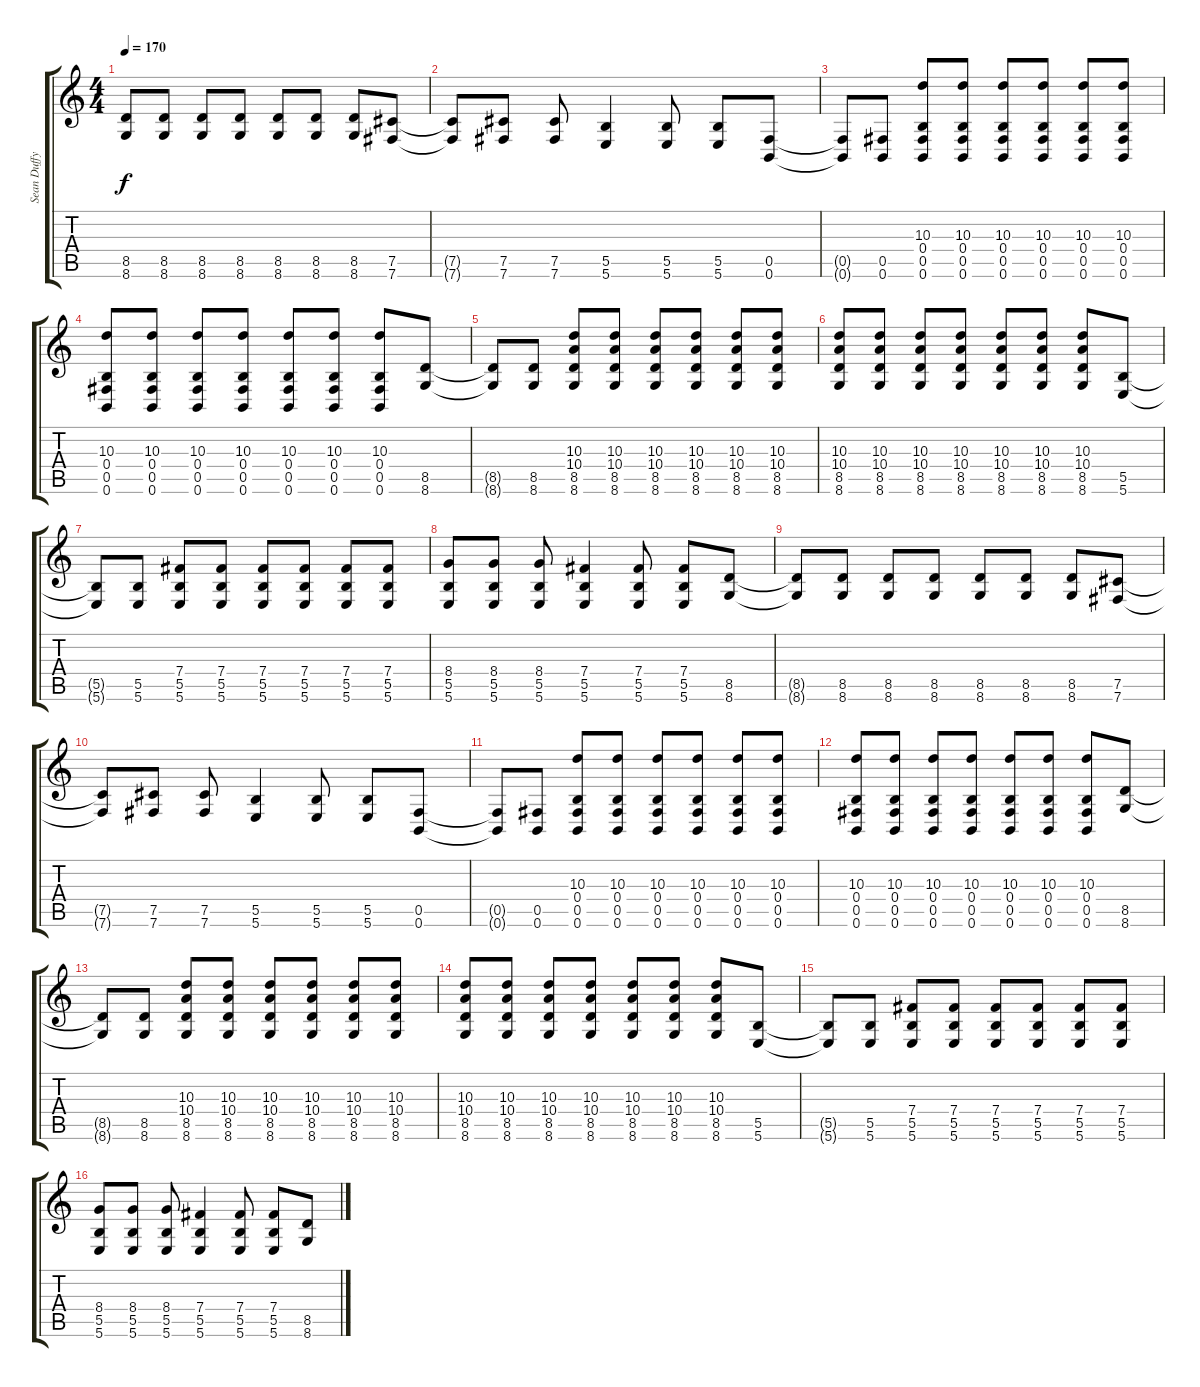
\track ("Sean Duffy" "Sean Duffy") {instrument distortionguitar}
\staff {score tabs}
\tuning (Db4 Ab3 E3 B2 Gb2 B1) {hide}
\ts (4 4)
\tempo 170
\clef g2
\ks c
(8.5{t} 8.6{t}).8{dy f} (8.5 8.6).8 (8.5 8.6).8 (8.5 8.6).8 (8.5 8.6).8 (8.5 8.6).8 (8.5 8.6).8 (7.5 7.6).8 |
(7.5{t} 7.6{t}).8 (7.5 7.6).8 (7.5 7.6).8 (5.5 5.6).4 (5.5 5.6).8 (5.5 5.6).8 (0.5 0.6).8 |
(0.5{t} 0.6{t}).8 (0.5 0.6).8 (10.3 0.4 0.5 0.6).8 (10.3 0.4 0.5 0.6).8 (10.3 0.4 0.5 0.6).8 (10.3 0.4 0.5 0.6).8 (10.3 0.4 0.5 0.6).8 (10.3 0.4 0.5 0.6).8 |
(10.3 0.4 0.5 0.6).8 (10.3 0.4 0.5 0.6).8 (10.3 0.4 0.5 0.6).8 (10.3 0.4 0.5 0.6).8 (10.3 0.4 0.5 0.6).8 (10.3 0.4 0.5 0.6).8 (10.3 0.4 0.5 0.6).8 (8.5 8.6).8 |
(8.5{t} 8.6{t}).8 (8.5 8.6).8 (10.3 10.4 8.5 8.6).8 (10.3 10.4 8.5 8.6).8 (10.3 10.4 8.5 8.6).8 (10.3 10.4 8.5 8.6).8 (10.3 10.4 8.5 8.6).8 (10.3 10.4 8.5 8.6).8 |
(10.3 10.4 8.5 8.6).8 (10.3 10.4 8.5 8.6).8 (10.3 10.4 8.5 8.6).8 (10.3 10.4 8.5 8.6).8 (10.3 10.4 8.5 8.6).8 (10.3 10.4 8.5 8.6).8 (10.3 10.4 8.5 8.6).8 (5.5 5.6).8 |
(5.5{t} 5.6{t}).8 (5.5 5.6).8 (7.4 5.5 5.6).8 (7.4 5.5 5.6).8 (7.4 5.5 5.6).8 (7.4 5.5 5.6).8 (7.4 5.5 5.6).8 (7.4 5.5 5.6).8 |
(8.4 5.5 5.6).8 (8.4 5.5 5.6).8 (8.4 5.5 5.6).8 (7.4 5.5 5.6).4 (7.4 5.5 5.6).8 (7.4 5.5 5.6).8 (8.5 8.6).8 |
(8.5{t} 8.6{t}).8 (8.5 8.6).8 (8.5 8.6).8 (8.5 8.6).8 (8.5 8.6).8 (8.5 8.6).8 (8.5 8.6).8 (7.5 7.6).8 |
(7.5{t} 7.6{t}).8 (7.5 7.6).8 (7.5 7.6).8 (5.5 5.6).4 (5.5 5.6).8 (5.5 5.6).8 (0.5 0.6).8 |
(0.5{t} 0.6{t}).8 (0.5 0.6).8 (10.3 0.4 0.5 0.6).8 (10.3 0.4 0.5 0.6).8 (10.3 0.4 0.5 0.6).8 (10.3 0.4 0.5 0.6).8 (10.3 0.4 0.5 0.6).8 (10.3 0.4 0.5 0.6).8 |
(10.3 0.4 0.5 0.6).8 (10.3 0.4 0.5 0.6).8 (10.3 0.4 0.5 0.6).8 (10.3 0.4 0.5 0.6).8 (10.3 0.4 0.5 0.6).8 (10.3 0.4 0.5 0.6).8 (10.3 0.4 0.5 0.6).8 (8.5 8.6).8 |
(8.5{t} 8.6{t}).8 (8.5 8.6).8 (10.3 10.4 8.5 8.6).8 (10.3 10.4 8.5 8.6).8 (10.3 10.4 8.5 8.6).8 (10.3 10.4 8.5 8.6).8 (10.3 10.4 8.5 8.6).8 (10.3 10.4 8.5 8.6).8 |
(10.3 10.4 8.5 8.6).8 (10.3 10.4 8.5 8.6).8 (10.3 10.4 8.5 8.6).8 (10.3 10.4 8.5 8.6).8 (10.3 10.4 8.5 8.6).8 (10.3 10.4 8.5 8.6).8 (10.3 10.4 8.5 8.6).8 (5.5 5.6).8 |
(5.5{t} 5.6{t}).8 (5.5 5.6).8 (7.4 5.5 5.6).8 (7.4 5.5 5.6).8 (7.4 5.5 5.6).8 (7.4 5.5 5.6).8 (7.4 5.5 5.6).8 (7.4 5.5 5.6).8 |
(8.4 5.5 5.6).8 (8.4 5.5 5.6).8 (8.4 5.5 5.6).8 (7.4 5.5 5.6).4 (7.4 5.5 5.6).8 (7.4 5.5 5.6).8 (8.5 8.6).8
